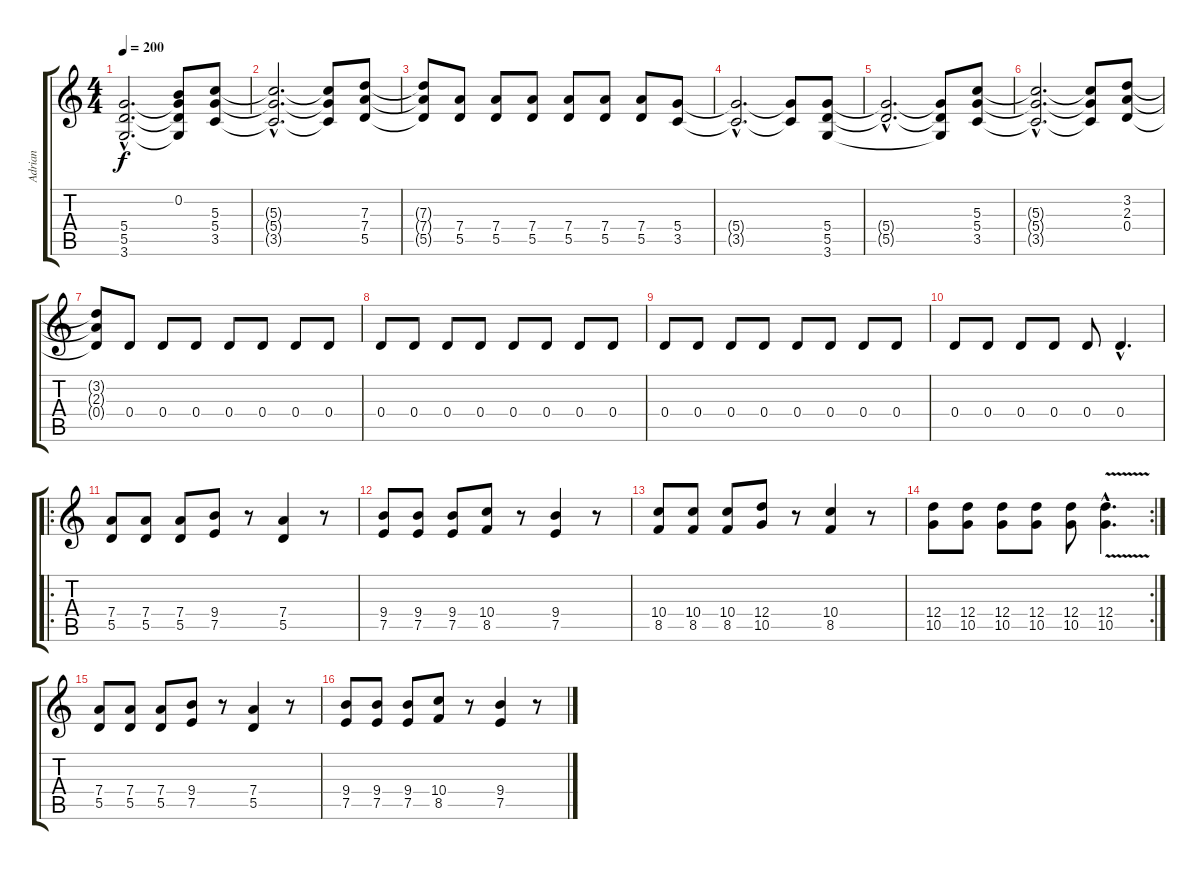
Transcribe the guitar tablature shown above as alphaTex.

\track ("Adrian" "Adrian") {instrument distortionguitar}
\staff {score tabs}
\tuning (E4 B3 G3 D3 A2 E2) {hide}
\ts (4 4)
\tempo 200
\clef g2
\ks c
(5.4{hac t} 5.5{hac t} 3.6{hac t}).2{d dy f} (0.2 5.4{t} 5.5{t} 3.6{t}).8 (5.3 5.4 3.5).8 |
(5.3{hac t} 5.4{hac t} 3.5{hac t}).2{d} (5.3{t} 5.4{t} 3.5{t}).8 (7.3 7.4 5.5).8 |
(7.3{t} 7.4{t} 5.5{t}).8 (7.4 5.5).8 (7.4 5.5).8 (7.4 5.5).8 (7.4 5.5).8 (7.4 5.5).8 (7.4 5.5).8 (5.4 3.5).8 |
(5.4{hac t} 3.5{hac t}).2{d} (5.4{t} 3.5{t}).8 (5.4 5.5 3.6).8 |
(5.4{hac t} 5.5{hac t}).2{d} (5.4{t} 5.5{t} 3.6{t}).8 (5.3 5.4 3.5).8 |
(5.3{hac t} 5.4{hac t} 3.5{hac t}).2{d} (5.3{t} 5.4{t} 3.5{t}).8 (3.2 2.3 0.4).8 |
(3.2{t} 2.3{t} 0.4{t}).8 0.4.8 0.4.8 0.4.8 0.4.8 0.4.8 0.4.8 0.4.8 |
0.4.8 0.4.8 0.4.8 0.4.8 0.4.8 0.4.8 0.4.8 0.4.8 |
0.4.8 0.4.8 0.4.8 0.4.8 0.4.8 0.4.8 0.4.8 0.4.8 |
0.4.8 0.4.8 0.4.8 0.4.8 0.4.8 0.4{hac}.4{d} |
\ro
(7.4 5.5).8 (7.4 5.5).8 (7.4 5.5).8 (9.4 7.5).8 r.8 (7.4 5.5).4 r.8 |
(9.4 7.5).8 (9.4 7.5).8 (9.4 7.5).8 (10.4 8.5).8 r.8 (9.4 7.5).4 r.8 |
(10.4 8.5).8 (10.4 8.5).8 (10.4 8.5).8 (12.4 10.5).8 r.8 (10.4 8.5).4 r.8 |
\rc 2
(12.4 10.5).8 (12.4 10.5).8 (12.4 10.5).8 (12.4 10.5).8 (12.4 10.5).8 (12.4{v hac} 10.5{v hac}).4{d} |
(7.4 5.5).8 (7.4 5.5).8 (7.4 5.5).8 (9.4 7.5).8 r.8 (7.4 5.5).4 r.8 |
(9.4 7.5).8 (9.4 7.5).8 (9.4 7.5).8 (10.4 8.5).8 r.8 (9.4 7.5).4 r.8
